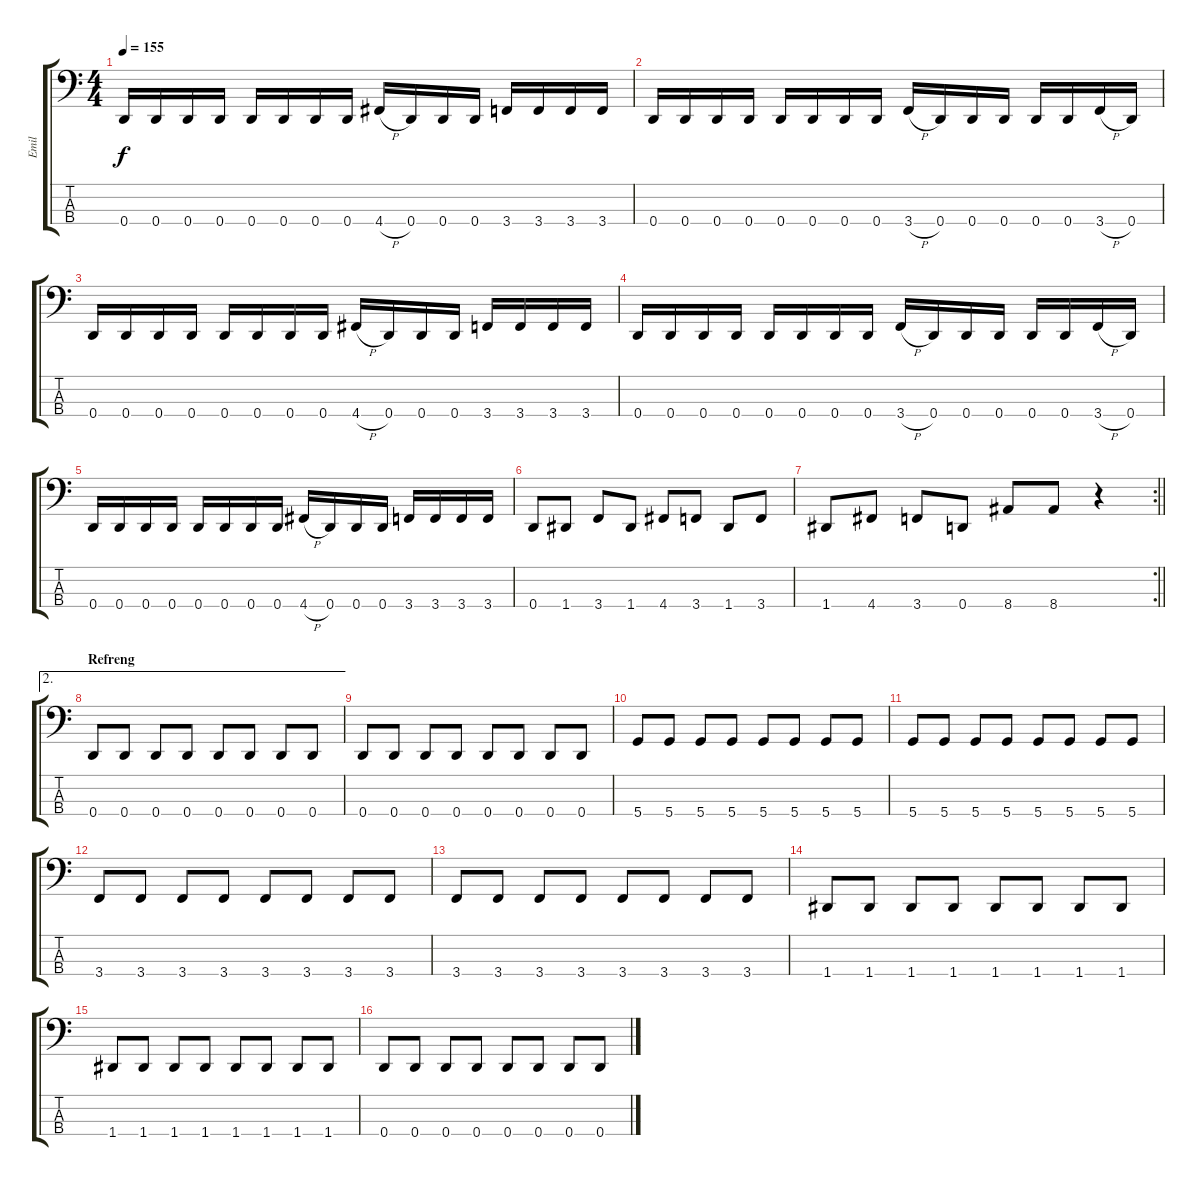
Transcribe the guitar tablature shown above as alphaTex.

\track ("Emil" "Emil") {instrument electricbassfinger}
\staff {score tabs}
\tuning (G2 D2 A1 D1) {hide}
\ts (4 4)
\tempo 155
\clef f4
\ks c
0.4.16{dy f} 0.4.16 0.4.16 0.4.16 0.4.16 0.4.16 0.4.16 0.4.16 4.4{h}.16 0.4.16 0.4.16 0.4.16 3.4.16 3.4.16 3.4.16 3.4.16 |
0.4.16 0.4.16 0.4.16 0.4.16 0.4.16 0.4.16 0.4.16 0.4.16 3.4{h}.16 0.4.16 0.4.16 0.4.16 0.4.16 0.4.16 3.4{h}.16 0.4.16 |
0.4.16 0.4.16 0.4.16 0.4.16 0.4.16 0.4.16 0.4.16 0.4.16 4.4{h}.16 0.4.16 0.4.16 0.4.16 3.4.16 3.4.16 3.4.16 3.4.16 |
0.4.16 0.4.16 0.4.16 0.4.16 0.4.16 0.4.16 0.4.16 0.4.16 3.4{h}.16 0.4.16 0.4.16 0.4.16 0.4.16 0.4.16 3.4{h}.16 0.4.16 |
0.4.16 0.4.16 0.4.16 0.4.16 0.4.16 0.4.16 0.4.16 0.4.16 4.4{h}.16 0.4.16 0.4.16 0.4.16 3.4.16 3.4.16 3.4.16 3.4.16 |
0.4.8 1.4.8 3.4.8 1.4.8 4.4.8 3.4.8 1.4.8 3.4.8 |
\rc 2
\barLineRight lightlight
1.4.8 4.4.8 3.4.8 0.4.8 8.4.8 8.4.8 r.4 |
\ae 2
\section ("" "Refreng")
0.4.8 0.4.8 0.4.8 0.4.8 0.4.8 0.4.8 0.4.8 0.4.8 |
0.4.8 0.4.8 0.4.8 0.4.8 0.4.8 0.4.8 0.4.8 0.4.8 |
5.4.8 5.4.8 5.4.8 5.4.8 5.4.8 5.4.8 5.4.8 5.4.8 |
5.4.8 5.4.8 5.4.8 5.4.8 5.4.8 5.4.8 5.4.8 5.4.8 |
3.4.8 3.4.8 3.4.8 3.4.8 3.4.8 3.4.8 3.4.8 3.4.8 |
3.4.8 3.4.8 3.4.8 3.4.8 3.4.8 3.4.8 3.4.8 3.4.8 |
1.4.8 1.4.8 1.4.8 1.4.8 1.4.8 1.4.8 1.4.8 1.4.8 |
1.4.8 1.4.8 1.4.8 1.4.8 1.4.8 1.4.8 1.4.8 1.4.8 |
0.4.8 0.4.8 0.4.8 0.4.8 0.4.8 0.4.8 0.4.8 0.4.8
